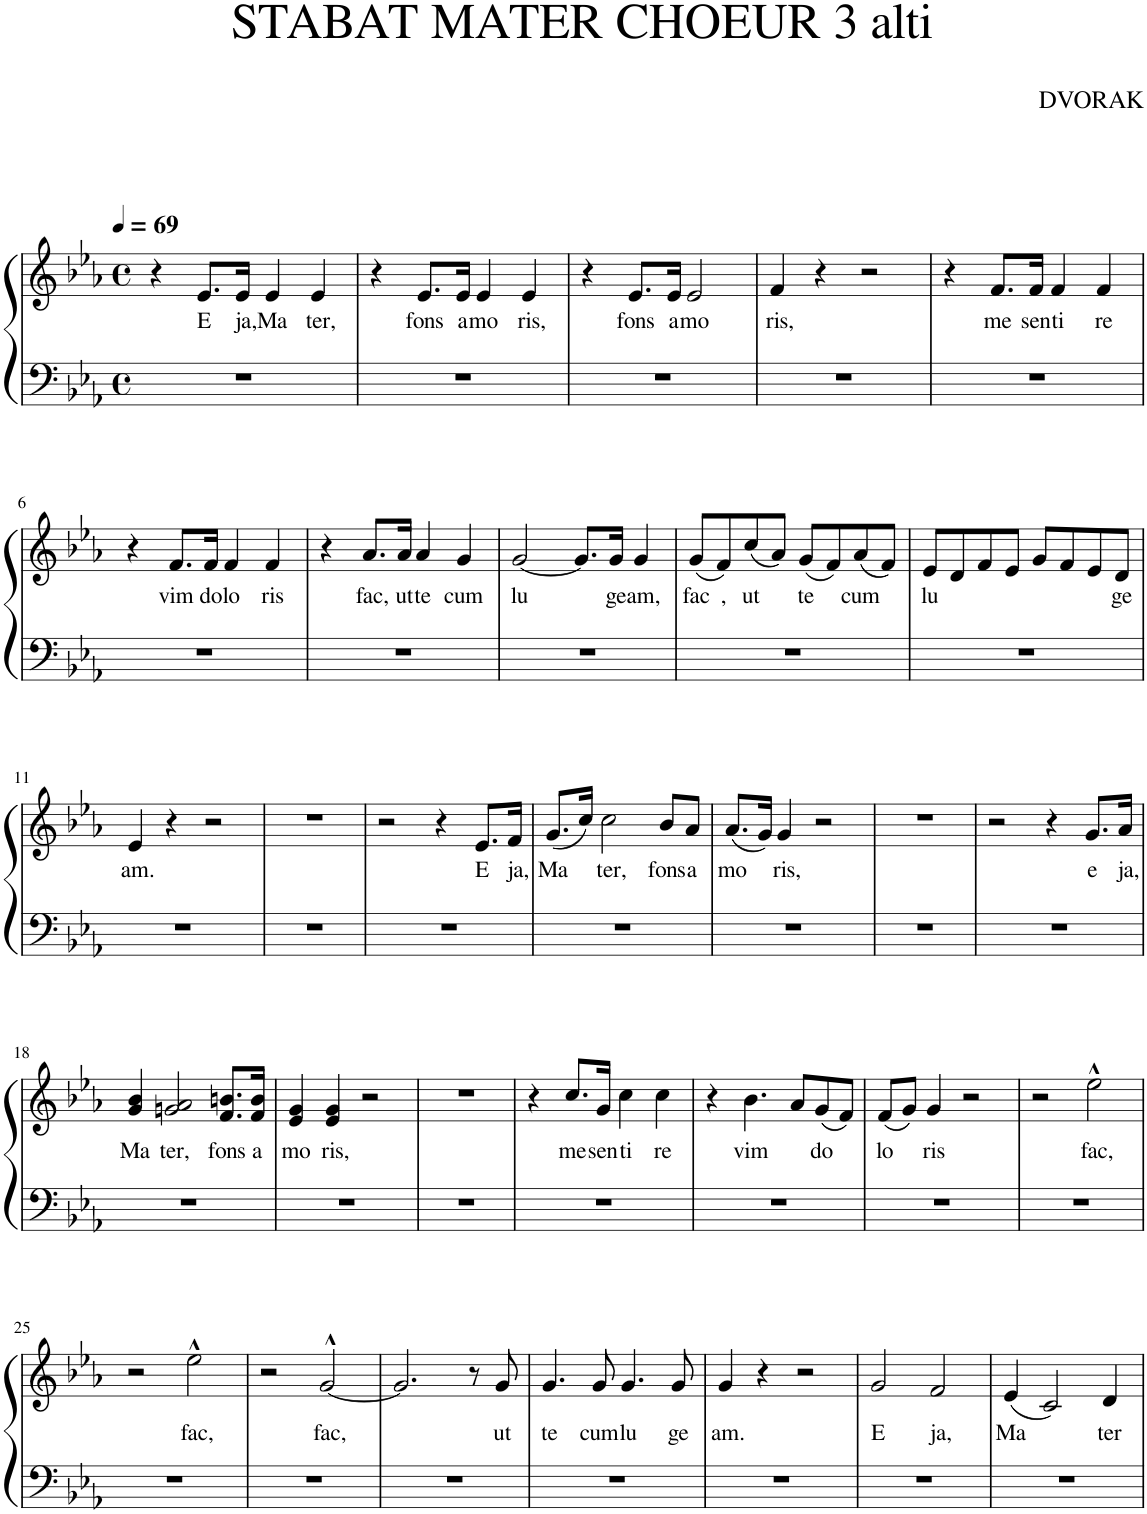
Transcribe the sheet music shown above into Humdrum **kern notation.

**kern	**kern	**text
*part1	*part1	*part1
*staff2	*staff1	*staff1
*I"Piano	*	*
*I'Pno.	*	*
*clefF4	*clefG2	*
*k[b-e-a-]	*k[b-e-a-]	*
*M4/4	*M4/4	*
*met(c)	*met(c)	*
*MM69	*MM69	*
=1	=1	=1
1r	4r	.
!	!	!LO:LY:b
.	8.e-/L	E
!	!	!LO:LY:b
.	16e-/Jk	ja,
!	!	!LO:LY:b
.	4e-/	Ma
!	!	!LO:LY:b
.	4e-/	ter,
=2	=2	=2
1r	4r	.
!	!	!LO:LY:b
.	8.e-/L	fons
!	!	!LO:LY:b
.	16e-/Jk	a
!	!	!LO:LY:b
.	4e-/	mo
!	!	!LO:LY:b
.	4e-/	ris,
=3	=3	=3
1r	4r	.
!	!	!LO:LY:b
.	8.e-/L	fons
!	!	!LO:LY:b
.	16e-/Jk	a
!	!	!LO:LY:b
.	2e-/	mo
=4	=4	=4
!	!	!LO:LY:b
1r	4f/	ris,
.	4r	.
.	2r	.
=5	=5	=5
1r	4r	.
!	!	!LO:LY:b
.	8.f/L	me
!	!	!LO:LY:b
.	16f/Jk	sen
!	!	!LO:LY:b
.	4f/	ti
!	!	!LO:LY:b
.	4f/	re
!!LO:LB:g=z
=6	=6	=6
1r	4r	.
!	!	!LO:LY:b
.	8.f/L	vim
!	!	!LO:LY:b
.	16f/Jk	do
!	!	!LO:LY:b
.	4f/	lo
!	!	!LO:LY:b
.	4f/	ris
=7	=7	=7
1r	4r	.
!	!	!LO:LY:b
.	8.a-/L	fac,
!	!	!LO:LY:b
.	16a-/Jk	ut
!	!	!LO:LY:b
.	4a-/	te
!	!	!LO:LY:b
.	4g/	cum
=8	=8	=8
!	!	!LO:LY:b
1r	[2g/	lu
.	8.g/L]	.
!	!	!LO:LY:b
.	16g/Jk	ge
!	!	!LO:LY:b
.	4g/	am,
=9	=9	=9
!	!	!LO:LY:b
1r	(8g/L	fac
!	!	!LO:LY:b
.	8f/)	,
!	!	!LO:LY:b
.	(8cc/	ut
.	8a-/J)	.
!	!	!LO:LY:b
.	(8g/L	te
.	8f/)	.
!	!	!LO:LY:b
.	(8a-/	cum
.	8f/J)	.
=10	=10	=10
!	!	!LO:LY:b
1r	8e-/L	lu
.	8d/	.
.	8f/	.
.	8e-/J	.
.	8g/L	.
.	8f/	.
.	8e-/	.
!	!	!LO:LY:b
.	8d/J	ge
!!LO:LB:g=z
=11	=11	=11
!	!	!LO:LY:b
1r	4e-/	am.
.	4r	.
.	2r	.
=12	=12	=12
1r	1r	.
=13	=13	=13
1r	2r	.
.	4r	.
!	!	!LO:LY:b
.	8.e-/L	E
!	!	!LO:LY:b
.	16f/Jk	ja,
=14	=14	=14
!	!	!LO:LY:b
1r	(8.g/L	Ma
.	16cc/Jk)	.
!	!	!LO:LY:b
.	2cc\	ter,
!	!	!LO:LY:b
.	8b-/L	fons
!	!	!LO:LY:b
.	8a-/J	a
=15	=15	=15
!	!	!LO:LY:b
1r	(8.a-/L	mo
.	16g/Jk)	.
!	!	!LO:LY:b
.	4g/	ris,
.	2r	.
=16	=16	=16
1r	1r	.
=17	=17	=17
1r	2r	.
.	4r	.
!	!	!LO:LY:b
.	8.g/L	e
!	!	!LO:LY:b
.	16a-/Jk	ja,
!!LO:LB:g=z
=18	=18	=18
!	!	!LO:LY:b
1r	4g/ 4b-/	Ma
!	!	!LO:LY:b
.	2gn/ 2a-/	ter,
!	!	!LO:LY:b
.	8.f/ 8.bn/L	fons
!	!	!LO:LY:b
.	16f/ 16b/Jk	a
=19	=19	=19
!	!	!LO:LY:b
1r	4e-/ 4g/	mo
!	!	!LO:LY:b
.	4e-/ 4g/	ris,
.	2r	.
=20	=20	=20
1r	1r	.
=21	=21	=21
1r	4r	.
!	!	!LO:LY:b
.	8.cc/L	me
!	!	!LO:LY:b
.	16g/Jk	sen
!	!	!LO:LY:b
.	4cc\	ti
!	!	!LO:LY:b
.	4cc\	re
=22	=22	=22
1r	4r	.
!	!	!LO:LY:b
.	4.b-\	vim
.	8a-/L	.
!	!	!LO:LY:b
.	(8g/	do
.	8f/J)	.
=23	=23	=23
!	!	!LO:LY:b
1r	(8f/L	lo
.	8g/J)	.
!	!	!LO:LY:b
.	4g/	ris
.	2r	.
=24	=24	=24
1r	2r	.
!	!	!LO:LY:b
.	2ee-^^\	fac,
!!LO:LB:g=z
=25	=25	=25
1r	2r	.
!	!	!LO:LY:b
.	2ee-^^\	fac,
=26	=26	=26
1r	2r	.
!	!	!LO:LY:b
.	[2g^^/	fac,
=27	=27	=27
1r	2.g/]	.
.	8r	.
!	!	!LO:LY:b
.	8g/	ut
=28	=28	=28
!	!	!LO:LY:b
1r	4.g/	te
!	!	!LO:LY:b
.	8g/	cum
!	!	!LO:LY:b
.	4.g/	lu
!	!	!LO:LY:b
.	8g/	ge
=29	=29	=29
!	!	!LO:LY:b
1r	4g/	am.
.	4r	.
.	2r	.
=30	=30	=30
!	!	!LO:LY:b
1r	2g/	E
!	!	!LO:LY:b
.	2f/	ja,
=31	=31	=31
!	!	!LO:LY:b
1r	(4e-/	Ma
.	2c/)	.
!	!	!LO:LY:b
.	4d/	ter
=	=	=
*-	*-	*-
